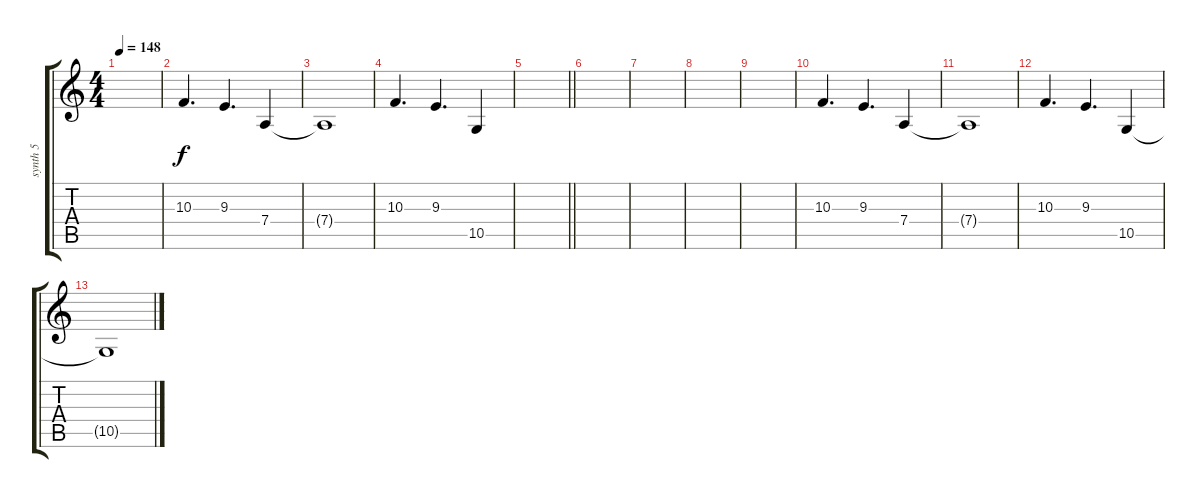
\track ("synth 5" "synth 5") {instrument synthstrings1}
\staff {score tabs}
\tuning (E4 B3 G3 D3 A2 E2) {hide}
\ts (4 4)
\tempo 148
\clef g2
\ks c
|
10.3.4{d} 9.3.4{d} 7.4.4 |
7.4{t}.1 |
10.3.4{d} 9.3.4{d} 10.5.4 |
\barLineRight lightlight
|
|
|
|
|
10.3.4{d} 9.3.4{d} 7.4.4 |
7.4{t}.1 |
10.3.4{d} 9.3.4{d} 10.5.4 |
10.5{t}.1
